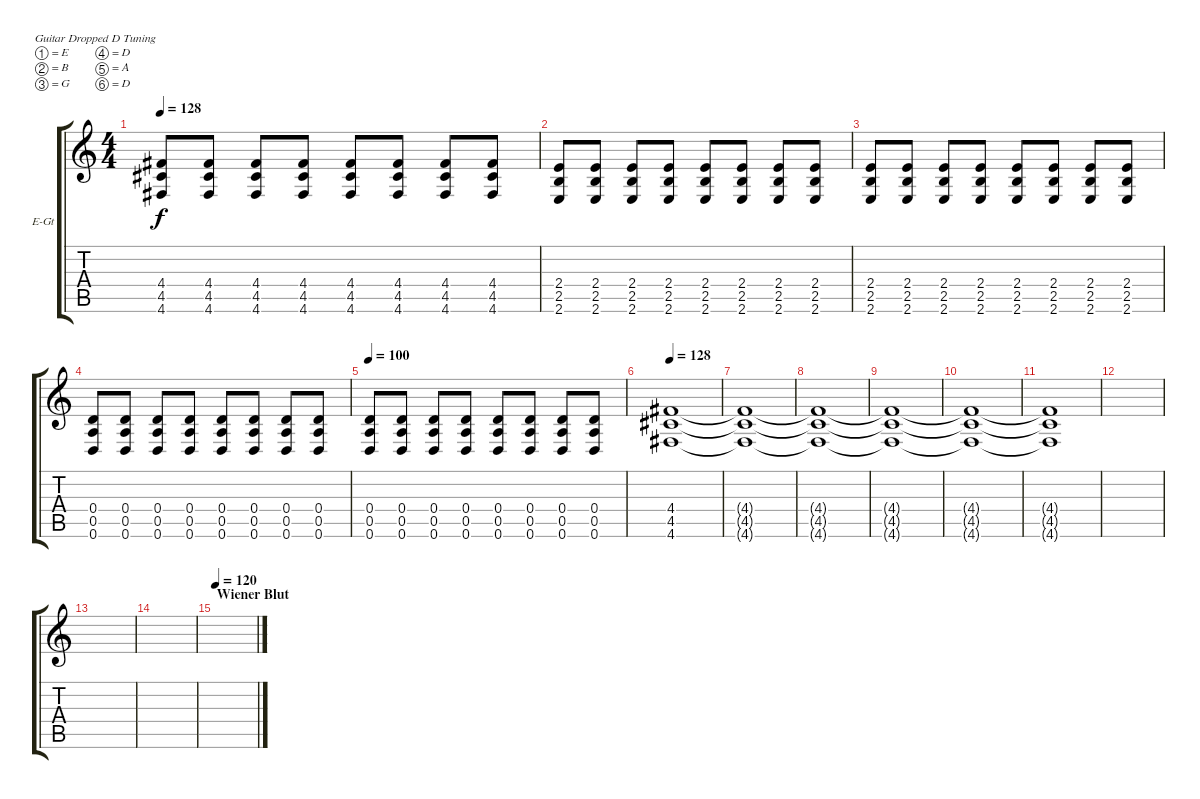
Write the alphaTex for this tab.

\bracketExtendMode groupsimilarinstruments
\firstSystemTrackNameOrientation horizontal
\otherSystemsTrackNameOrientation horizontal
\track ("Overdriven-guitar (Richard)" "E-Gt") {instrument overdrivenguitar}
\staff {score tabs}
\tuning (E4 B3 G3 D3 A2 D2)
\ts (4 4)
\tempo 128
\clef g2
\ks c
(4.4 4.5 4.6).8{dy f} (4.4 4.5 4.6).8 (4.4 4.5 4.6).8 (4.4 4.5 4.6).8 (4.4 4.5 4.6).8 (4.4 4.5 4.6).8 (4.4 4.5 4.6).8 (4.4 4.5 4.6).8 |
(2.4 2.5 2.6).8 (2.4 2.5 2.6).8 (2.4 2.5 2.6).8 (2.4 2.5 2.6).8 (2.4 2.5 2.6).8 (2.4 2.5 2.6).8 (2.4 2.5 2.6).8 (2.4 2.5 2.6).8 |
(2.4 2.5 2.6).8 (2.4 2.5 2.6).8 (2.4 2.5 2.6).8 (2.4 2.5 2.6).8 (2.4 2.5 2.6).8 (2.4 2.5 2.6).8 (2.4 2.5 2.6).8 (2.4 2.5 2.6).8 |
(0.4 0.5 0.6).8 (0.4 0.5 0.6).8 (0.4 0.5 0.6).8 (0.4 0.5 0.6).8 (0.4 0.5 0.6).8 (0.4 0.5 0.6).8 (0.4 0.5 0.6).8 (0.4 0.5 0.6).8 |
\tempo 100
(0.4 0.5 0.6).8 (0.4 0.5 0.6).8 (0.4 0.5 0.6).8 (0.4 0.5 0.6).8 (0.4 0.5 0.6).8 (0.4 0.5 0.6).8 (0.4 0.5 0.6).8 (0.4 0.5 0.6).8 |
\tempo 128
(4.4 4.5 4.6).1 |
(4.4{t} 4.5{t} 4.6{t}).1 |
(4.4{t} 4.5{t} 4.6{t}).1 |
(4.4{t} 4.5{t} 4.6{t}).1 |
(4.4{t} 4.5{t} 4.6{t}).1 |
(4.4{t} 4.5{t} 4.6{t}).1 |
|
|
|
\section ("" "Wiener Blut")
\tempo 120
